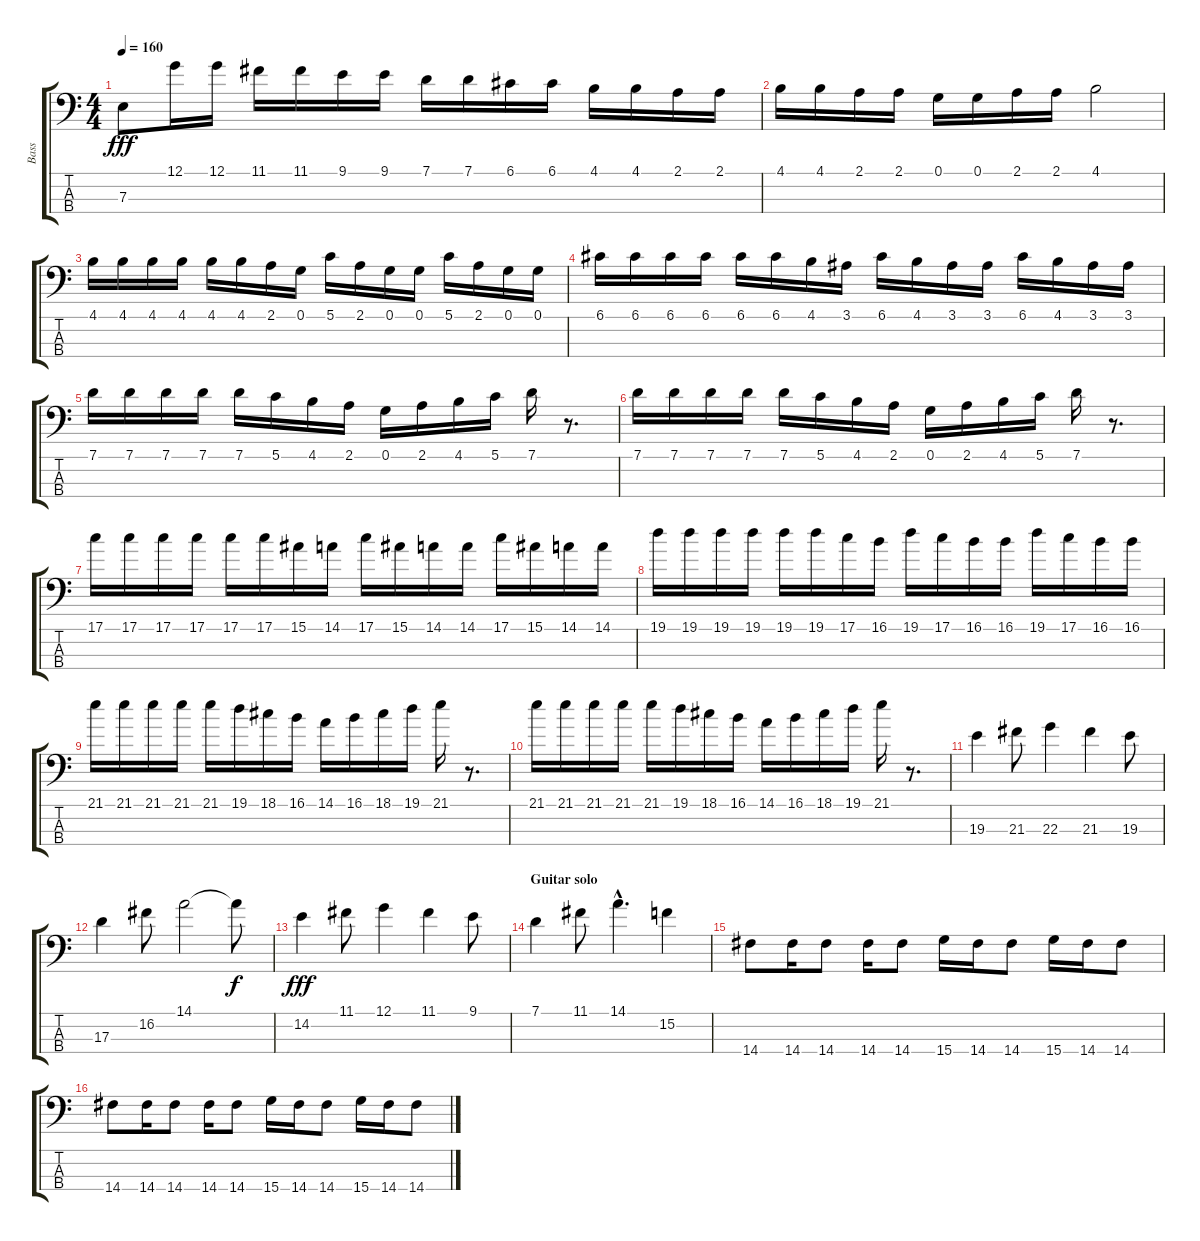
\track ("Bass" "Bass") {instrument electricbasspick}
\staff {score tabs}
\tuning (G2 D2 A1 E1) {hide}
\ts (4 4)
\tempo 160
\clef f4
\ks c
7.3.8{dy fff} 12.1.16 12.1.16 11.1.16 11.1.16 9.1.16 9.1.16 7.1.16 7.1.16 6.1.16 6.1.16 4.1.16 4.1.16 2.1.16 2.1.16 |
4.1.16 4.1.16 2.1.16 2.1.16 0.1.16 0.1.16 2.1.16 2.1.16 4.1.2 |
4.1.16 4.1.16 4.1.16 4.1.16 4.1.16 4.1.16 2.1.16 0.1.16 5.1.16 2.1.16 0.1.16 0.1.16 5.1.16 2.1.16 0.1.16 0.1.16 |
6.1.16 6.1.16 6.1.16 6.1.16 6.1.16 6.1.16 4.1.16 3.1.16 6.1.16 4.1.16 3.1.16 3.1.16 6.1.16 4.1.16 3.1.16 3.1.16 |
7.1.16 7.1.16 7.1.16 7.1.16 7.1.16 5.1.16 4.1.16 2.1.16 0.1.16 2.1.16 4.1.16 5.1.16 7.1.16 r.8{d} |
7.1.16 7.1.16 7.1.16 7.1.16 7.1.16 5.1.16 4.1.16 2.1.16 0.1.16 2.1.16 4.1.16 5.1.16 7.1.16 r.8{d} |
17.1.16 17.1.16 17.1.16 17.1.16 17.1.16 17.1.16 15.1.16 14.1.16 17.1.16 15.1.16 14.1.16 14.1.16 17.1.16 15.1.16 14.1.16 14.1.16 |
19.1.16 19.1.16 19.1.16 19.1.16 19.1.16 19.1.16 17.1.16 16.1.16 19.1.16 17.1.16 16.1.16 16.1.16 19.1.16 17.1.16 16.1.16 16.1.16 |
21.1.16 21.1.16 21.1.16 21.1.16 21.1.16 19.1.16 18.1.16 16.1.16 14.1.16 16.1.16 18.1.16 19.1.16 21.1.16 r.8{d} |
21.1.16 21.1.16 21.1.16 21.1.16 21.1.16 19.1.16 18.1.16 16.1.16 14.1.16 16.1.16 18.1.16 19.1.16 21.1.16 r.8{d} |
19.3.4 21.3.8 22.3.4 21.3.4 19.3.8 |
17.3.4 16.2.8 14.1.2 14.1{t}.8{dy f} |
14.2.4{dy fff} 11.1.8 12.1.4 11.1.4 9.1.8 |
\section ("" "Guitar solo")
7.1.4 11.1.8 14.1{hac}.4{d} 15.2.4 |
14.4.8 14.4.16 14.4.8 14.4.16 14.4.8 15.4.16 14.4.16 14.4.8 15.4.16 14.4.16 14.4.8 |
14.4.8 14.4.16 14.4.8 14.4.16 14.4.8 15.4.16 14.4.16 14.4.8 15.4.16 14.4.16 14.4.8
